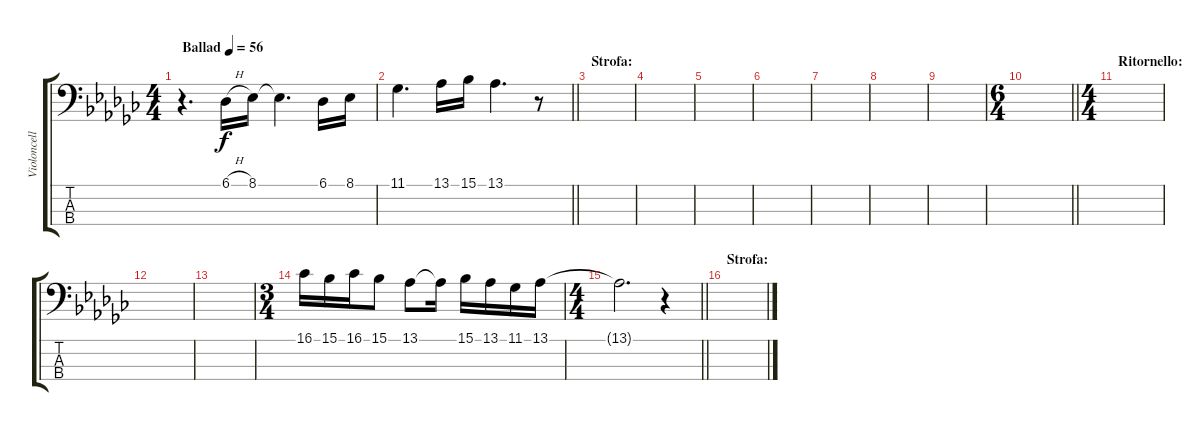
\track ("Violoncello" "Violoncell") {instrument cello}
\staff {score tabs}
\tuning (G2 D2 A1 E1) {hide}
\ts (4 4)
\tempo (56 "Ballad")
\clef f4
\ks ebminor
r.4{d dy f instrument cello} 6.1{h}.16 8.1.16 8.1{t}.4{d} 6.1.16 8.1.16 |
\barLineRight lightlight
11.1.4{d} 13.1.16 15.1.16 13.1.4{d} r.8 |
\section ("" "Strofa:")
|
|
|
|
|
|
|
\ts (6 4)
\barLineRight lightlight
|
\ts (4 4)
\section ("" "Ritornello:")
|
|
|
\ts (3 4)
16.1.16 15.1.16 16.1.16 15.1.8 13.1.8 13.1{t}.16 15.1.16 13.1.16 11.1.16 13.1.16 |
\ts (4 4)
\barLineRight lightlight
13.1{t}.2{d} r.4 |
\section ("" "Strofa:")
